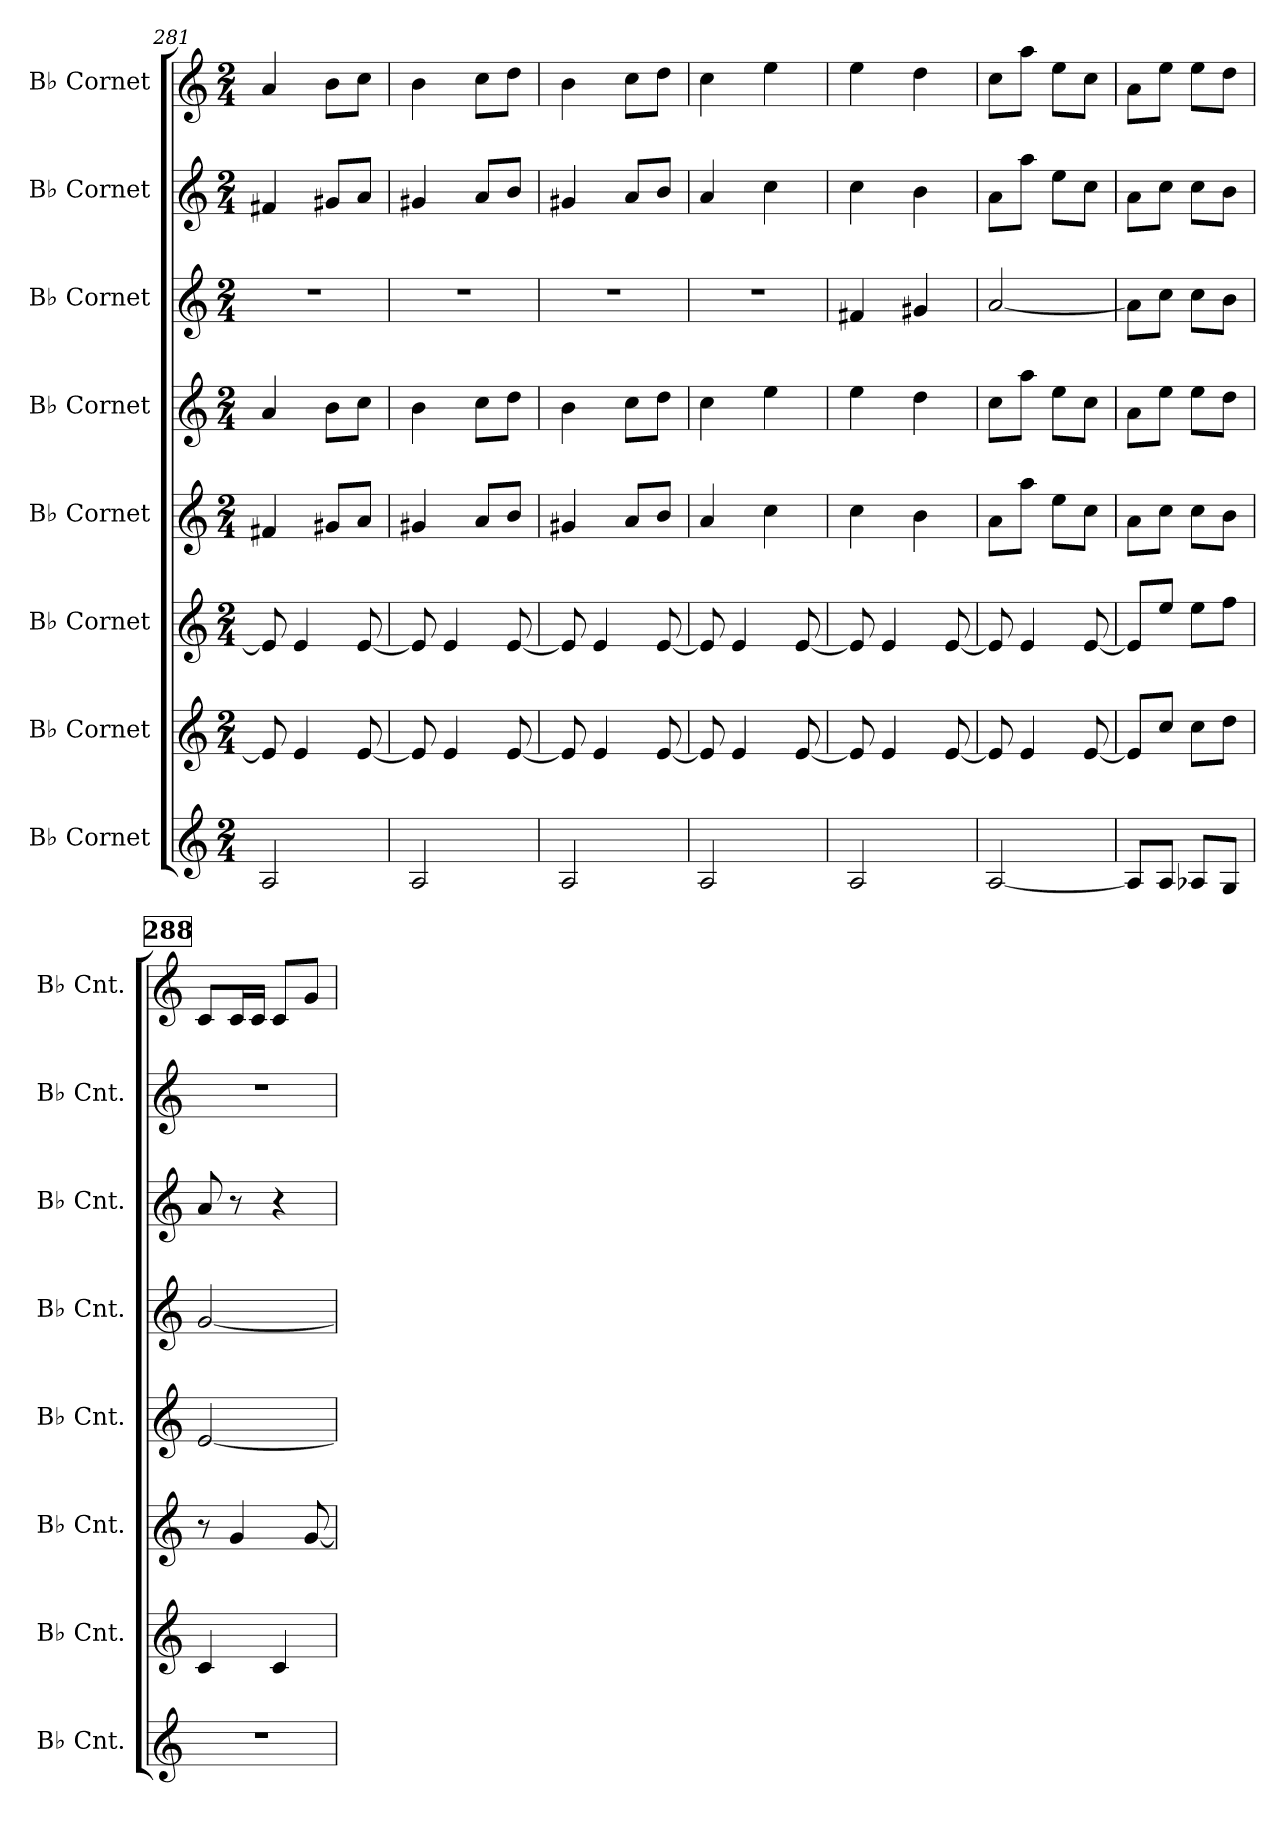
**kern	**kern	**kern	**kern	**kern	**kern	**kern	**kern
*part8	*part7	*part6	*part5	*part4	*part3	*part2	*part1
*staff8	*staff7	*staff6	*staff5	*staff4	*staff3	*staff2	*staff1
*I"B♭ Cornet	*I"B♭ Cornet	*I"B♭ Cornet	*I"B♭ Cornet	*I"B♭ Cornet	*I"B♭ Cornet	*I"B♭ Cornet	*I"B♭ Cornet
*I'B♭ Cnt.	*I'B♭ Cnt.	*I'B♭ Cnt.	*I'B♭ Cnt.	*I'B♭ Cnt.	*I'B♭ Cnt.	*I'B♭ Cnt.	*I'B♭ Cnt.
*clefG2	*clefG2	*clefG2	*clefG2	*clefG2	*clefG2	*clefG2	*clefG2
*ITrd1c2	*ITrd1c2	*ITrd1c2	*ITrd1c2	*ITrd1c2	*ITrd1c2	*ITrd1c2	*ITrd1c2
*k[b-e-]	*k[b-e-]	*k[b-e-]	*k[b-e-]	*k[b-e-]	*k[b-e-]	*k[b-e-]	*k[b-e-]
*M2/4	*M2/4	*M2/4	*M2/4	*M2/4	*M2/4	*M2/4	*M2/4
=281	=281	=281	=281	=281	=281	=281	=281
2G/	8d/]	8d/]	4en/	4g/	2r	4en/	4g/
.	4d/	4d/	.	.	.	.	.
.	.	.	8f#X/L	8a\L	.	8f#X/L	8a\L
.	[8d/	[8d/	8g/J	8b-\J	.	8g/J	8b-\J
=282	=282	=282	=282	=282	=282	=282	=282
2G/	8d/]	8d/]	4f#X/	4a\	2r	4f#X/	4a\
.	4d/	4d/	.	.	.	.	.
.	.	.	8g/L	8b-\L	.	8g/L	8b-\L
.	[8d/	[8d/	8a/J	8cc\J	.	8a/J	8cc\J
=283	=283	=283	=283	=283	=283	=283	=283
2G/	8d/]	8d/]	4f#X/	4a\	2r	4f#X/	4a\
.	4d/	4d/	.	.	.	.	.
.	.	.	8g/L	8b-\L	.	8g/L	8b-\L
.	[8d/	[8d/	8a/J	8cc\J	.	8a/J	8cc\J
=284	=284	=284	=284	=284	=284	=284	=284
2G/	8d/]	8d/]	4g/	4b-\	2r	4g/	4b-\
.	4d/	4d/	.	.	.	.	.
.	.	.	4b-\	4dd\	.	4b-\	4dd\
.	[8d/	[8d/	.	.	.	.	.
=285	=285	=285	=285	=285	=285	=285	=285
2G/	8d/]	8d/]	4b-\	4dd\	4en/	4b-\	4dd\
.	4d/	4d/	.	.	.	.	.
.	.	.	4a\	4cc\	4f#X/	4a\	4cc\
.	[8d/	[8d/	.	.	.	.	.
=286	=286	=286	=286	=286	=286	=286	=286
[2G/	8d/]	8d/]	8g\L	8b-\L	[2g/	8g\L	8b-\L
.	4d/	4d/	8gg\J	8gg\J	.	8gg\J	8gg\J
.	.	.	8dd\L	8dd\L	.	8dd\L	8dd\L
.	[8d/	[8d/	8b-\J	8b-\J	.	8b-\J	8b-\J
=287	=287	=287	=287	=287	=287	=287	=287
8G/L]	8d/L]	8d/L]	8g\L	8g\L	8g\L]	8g\L	8g\L
8G/J	8b-/J	8dd/J	8b-\J	8dd\J	8b-\J	8b-\J	8dd\J
8G-X/L	8b-\L	8dd\L	8b-\L	8dd\L	8b-\L	8b-\L	8dd\L
8F/J	8cc\J	8ee-\J	8a\J	8cc\J	8a\J	8a\J	8cc\J
!!LO:REH:place=s1:a:B:fs=14:t=288
=288	=288	=288	=288	=288	=288	=288	=288
2r	4B-/	8r	[2d/	[2f/	8g/	2r	8B-/L
.	.	4f/	.	.	8r	.	16B-/L
.	.	.	.	.	.	.	16B-/JJ
.	4B-/	.	.	.	4r	.	8B-/L
.	.	[8f/	.	.	.	.	8f/J
=	=	=	=	=	=	=	=
*-	*-	*-	*-	*-	*-	*-	*-
